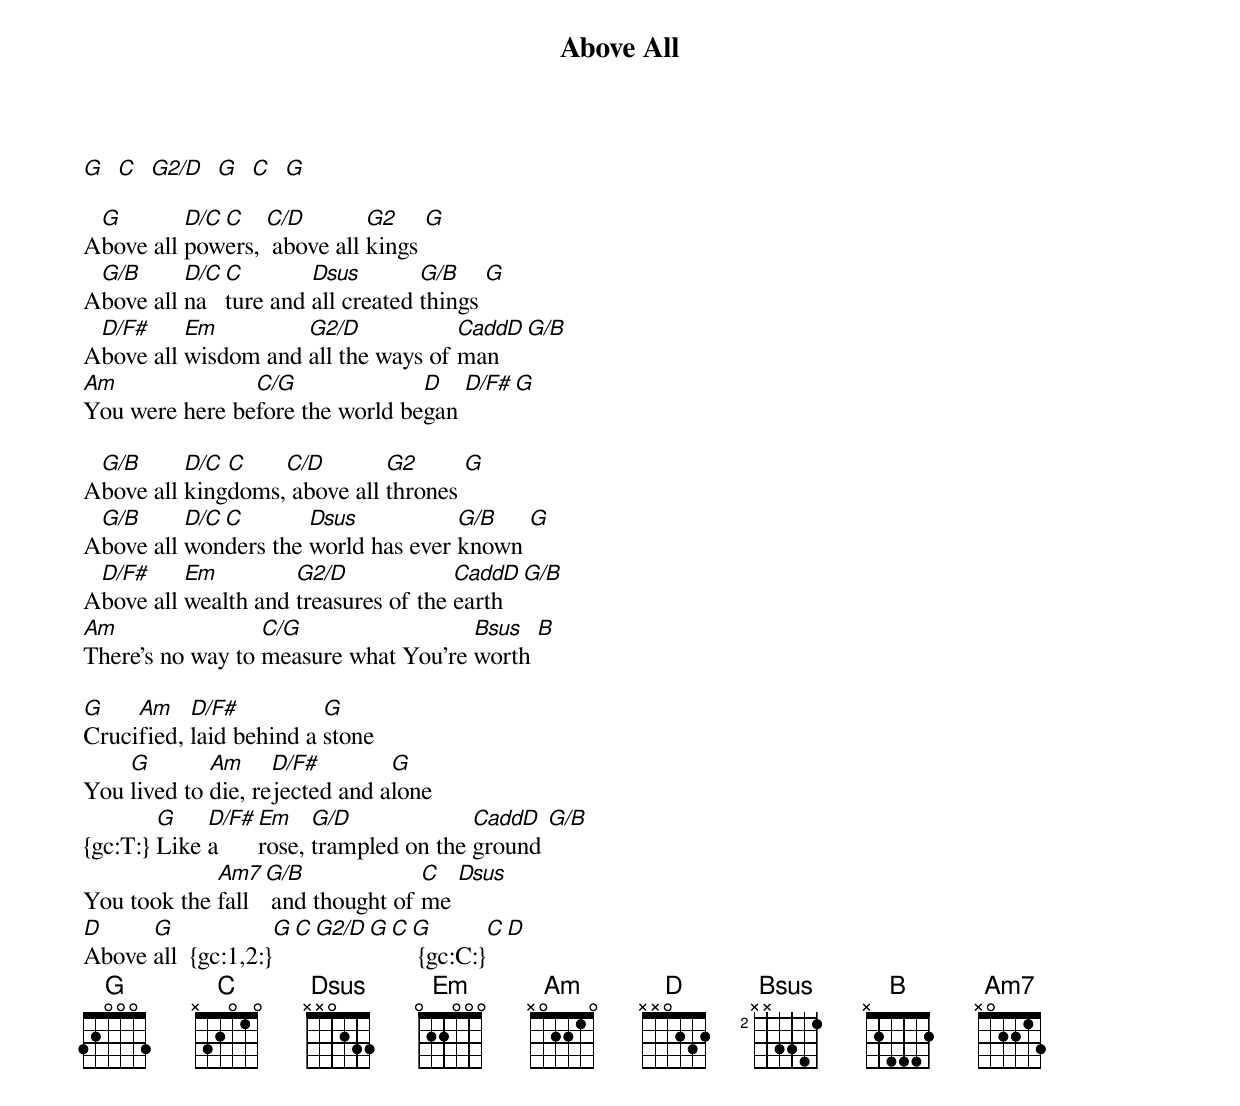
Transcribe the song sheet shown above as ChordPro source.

{title: Above All}
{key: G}
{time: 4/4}
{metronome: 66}
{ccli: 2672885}
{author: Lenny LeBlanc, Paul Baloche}
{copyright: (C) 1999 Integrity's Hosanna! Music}

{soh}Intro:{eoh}
[G]  [C]  [G2/D]  [G]  [C]  [G]

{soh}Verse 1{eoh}
A[G]bove all [D/C]pow[C]ers, [C/D] above all [G2]kings [G]
A[G/B]bove all [D/C]na[C]ture and [Dsus]all created [G/B]things [G]
A[D/F#]bove all [Em]wisdom and [G2/D]all the ways of [CaddD]man [G/B]
[Am]You were here be[C/G]fore the world be[D]gan [D/F#][G]

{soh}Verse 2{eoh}
A[G/B]bove all [D/C]king[C]doms,[C/D] above all [G2]thrones [G]
A[G/B]bove all [D/C]won[C]ders the [Dsus]world has ever [G/B]known [G]
A[D/F#]bove all [Em]wealth and [G2/D]treasures of the [CaddD]earth [G/B]
[Am]There's no way to [C/G]measure what You're [Bsus]worth [B]

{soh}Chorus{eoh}
[G]Cruci[Am]fied, [D/F#]laid behind a [G]stone
You [G]lived to [Am]die, re[D/F#]jected and a[G]lone
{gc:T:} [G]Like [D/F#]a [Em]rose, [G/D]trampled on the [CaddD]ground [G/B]
You took the [Am7]fall [G/B] and thought of [C]me [Dsus]
[D]Above [G]all  {gc:1,2:}[G][C][G2/D][G][C][G] {gc:C:}[C][D]
